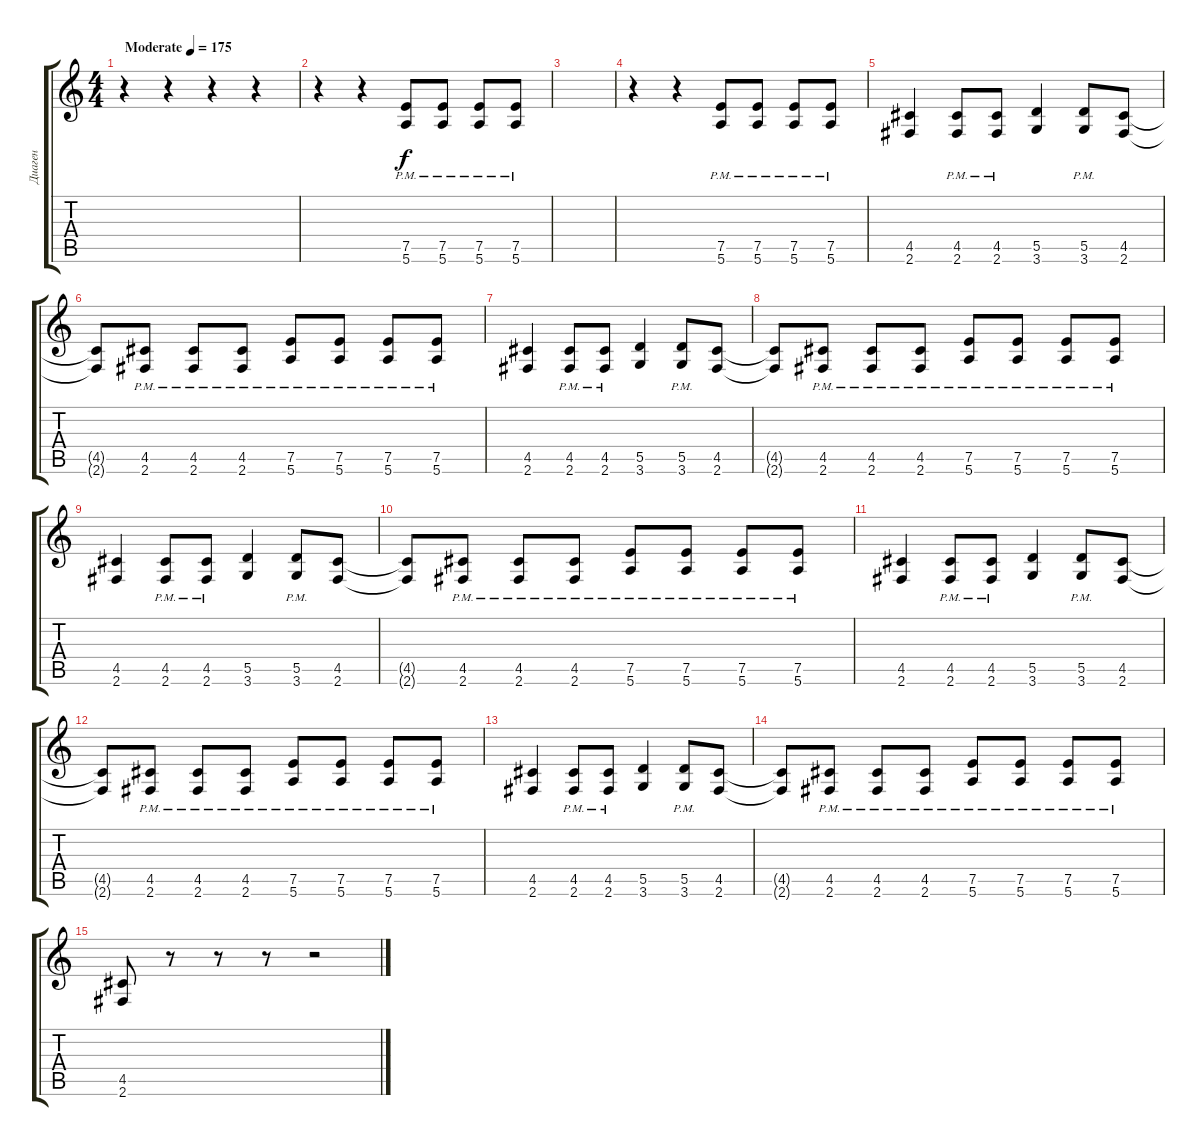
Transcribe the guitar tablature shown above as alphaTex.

\track ("Диаген" "Диаген") {instrument overdrivenguitar}
\staff {score tabs}
\tuning (E4 B3 G3 D3 A2 E2) {hide}
\ts (4 4)
\tempo (175 "Moderate")
\clef g2
\ks c
r.4{dy f instrument overdrivenguitar} r.4 r.4 r.4 |
r.4 r.4 (7.5{pm} 5.6{pm}).8 (7.5{pm} 5.6{pm}).8 (7.5{pm} 5.6{pm}).8 (7.5{pm} 5.6{pm}).8 |
|
r.4 r.4 (7.5{pm} 5.6{pm}).8 (7.5{pm} 5.6{pm}).8 (7.5{pm} 5.6{pm}).8 (7.5{pm} 5.6{pm}).8 |
(4.5 2.6).4 (4.5{pm} 2.6{pm}).8 (4.5{pm} 2.6{pm}).8 (5.5 3.6).4 (5.5{pm} 3.6{pm}).8 (4.5 2.6).8 |
(4.5{t} 2.6{t}).8 (4.5{pm} 2.6{pm}).8 (4.5{pm} 2.6{pm}).8 (4.5{pm} 2.6{pm}).8 (7.5{pm} 5.6{pm}).8 (7.5{pm} 5.6{pm}).8 (7.5{pm} 5.6{pm}).8 (7.5{pm} 5.6{pm}).8 |
(4.5 2.6).4 (4.5{pm} 2.6{pm}).8 (4.5{pm} 2.6{pm}).8 (5.5 3.6).4 (5.5{pm} 3.6{pm}).8 (4.5 2.6).8 |
(4.5{t} 2.6{t}).8 (4.5{pm} 2.6{pm}).8 (4.5{pm} 2.6{pm}).8 (4.5{pm} 2.6{pm}).8 (7.5{pm} 5.6{pm}).8 (7.5{pm} 5.6{pm}).8 (7.5{pm} 5.6{pm}).8 (7.5{pm} 5.6{pm}).8 |
(4.5 2.6).4 (4.5{pm} 2.6{pm}).8 (4.5{pm} 2.6{pm}).8 (5.5 3.6).4 (5.5{pm} 3.6{pm}).8 (4.5 2.6).8 |
(4.5{t} 2.6{t}).8 (4.5{pm} 2.6{pm}).8 (4.5{pm} 2.6{pm}).8 (4.5{pm} 2.6{pm}).8 (7.5{pm} 5.6{pm}).8 (7.5{pm} 5.6{pm}).8 (7.5{pm} 5.6{pm}).8 (7.5{pm} 5.6{pm}).8 |
(4.5 2.6).4 (4.5{pm} 2.6{pm}).8 (4.5{pm} 2.6{pm}).8 (5.5 3.6).4 (5.5{pm} 3.6{pm}).8 (4.5 2.6).8 |
(4.5{t} 2.6{t}).8 (4.5{pm} 2.6{pm}).8 (4.5{pm} 2.6{pm}).8 (4.5{pm} 2.6{pm}).8 (7.5{pm} 5.6{pm}).8 (7.5{pm} 5.6{pm}).8 (7.5{pm} 5.6{pm}).8 (7.5{pm} 5.6{pm}).8 |
(4.5 2.6).4 (4.5{pm} 2.6{pm}).8 (4.5{pm} 2.6{pm}).8 (5.5 3.6).4 (5.5{pm} 3.6{pm}).8 (4.5 2.6).8 |
(4.5{t} 2.6{t}).8 (4.5{pm} 2.6{pm}).8 (4.5{pm} 2.6{pm}).8 (4.5{pm} 2.6{pm}).8 (7.5{pm} 5.6{pm}).8 (7.5{pm} 5.6{pm}).8 (7.5{pm} 5.6{pm}).8 (7.5{pm} 5.6{pm}).8 |
(4.5 2.6).8 r.8 r.8 r.8 r.2
